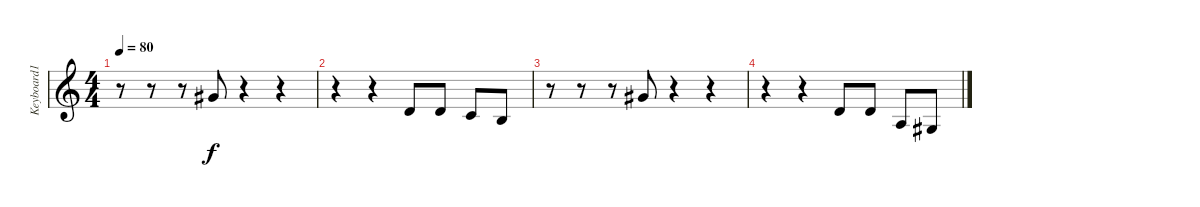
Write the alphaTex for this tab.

\track ("Keyboard1" "Keyboard1") {instrument celesta}
\staff {score}
\tuning (E4 B3 G3 D3 A2 E2) {hide}
\ts (4 4)
\tempo 80
\clef g2
\ks c
r.8{dy f} r.8 r.8 4.1.8 r.4 r.4 |
r.4 r.4 3.2.8 3.2.8 1.2.8 0.2.8 |
r.8 r.8 r.8 4.1.8 r.4 r.4 |
r.4 r.4 3.2.8 3.2.8 2.3.8 1.3.8
